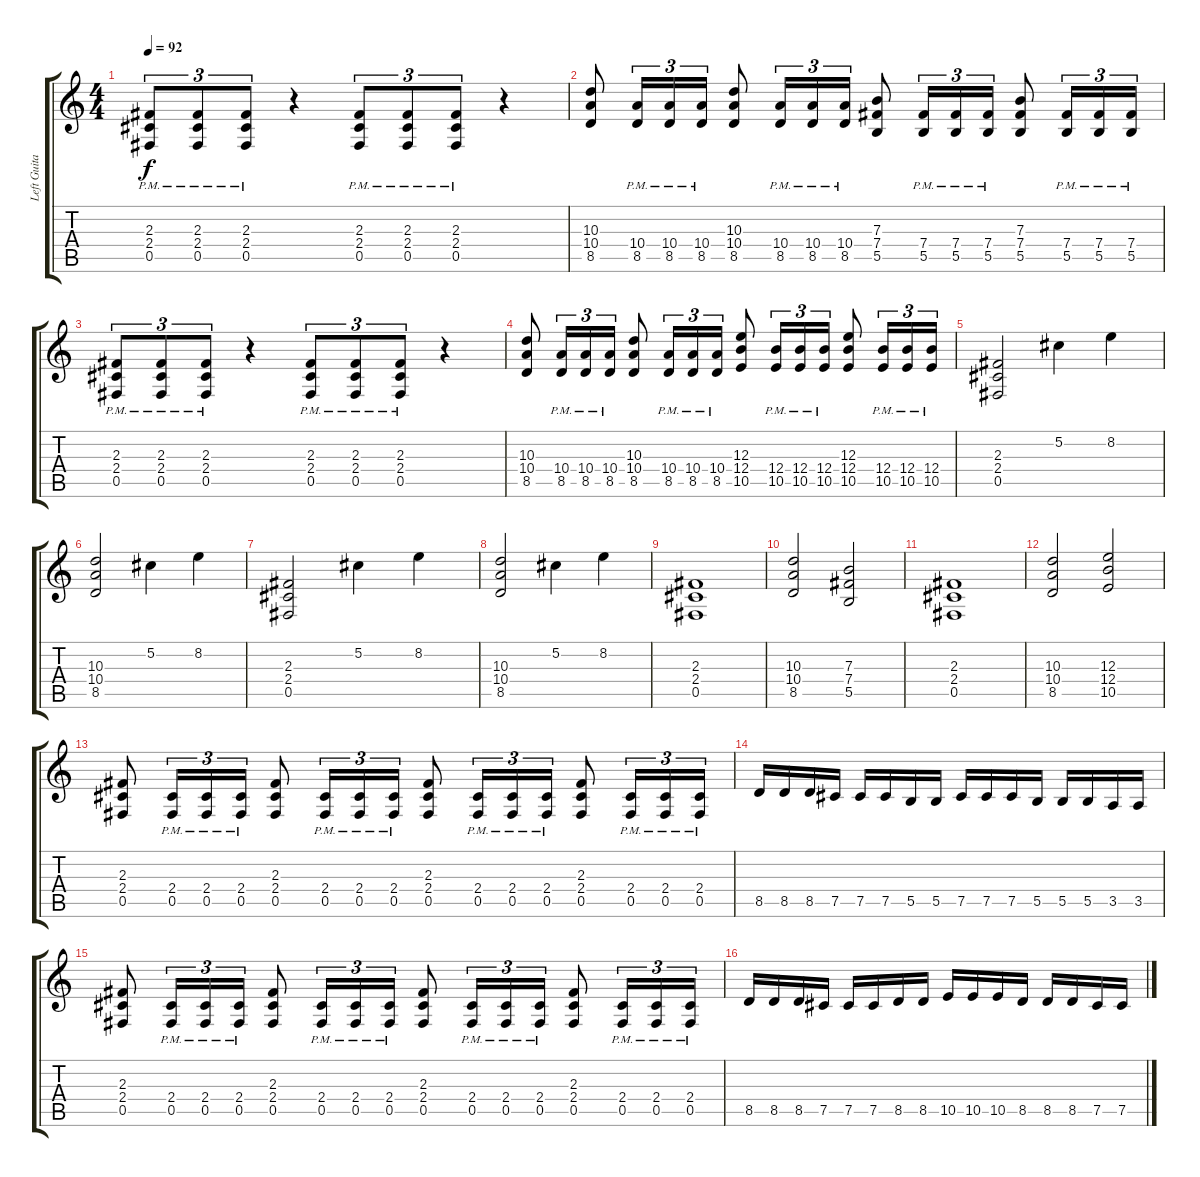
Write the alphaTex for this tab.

\track ("Left Guitar" "Left Guita") {instrument distortionguitar}
\staff {score tabs}
\tuning (Db4 Ab3 E3 B2 Gb2 B1) {hide}
\ts (4 4)
\tempo 92
\clef g2
\ks c
(2.3{pm} 2.4{pm} 0.5{pm}).8{tu (3 2) dy f} (2.3{pm} 2.4{pm} 0.5{pm}).8{tu (3 2)} (2.3{pm} 2.4{pm} 0.5{pm}).8{tu (3 2)} r.4 (2.3{pm} 2.4{pm} 0.5{pm}).8{tu (3 2)} (2.3{pm} 2.4{pm} 0.5{pm}).8{tu (3 2)} (2.3{pm} 2.4{pm} 0.5{pm}).8{tu (3 2)} r.4 |
(10.3 10.4 8.5).8 (10.4{pm} 8.5{pm}).16{tu (3 2)} (10.4{pm} 8.5{pm}).16{tu (3 2)} (10.4{pm} 8.5{pm}).16{tu (3 2)} (10.3 10.4 8.5).8 (10.4{pm} 8.5{pm}).16{tu (3 2)} (10.4{pm} 8.5{pm}).16{tu (3 2)} (10.4{pm} 8.5{pm}).16{tu (3 2)} (7.3 7.4 5.5).8 (7.4{pm} 5.5{pm}).16{tu (3 2)} (7.4{pm} 5.5{pm}).16{tu (3 2)} (7.4{pm} 5.5{pm}).16{tu (3 2)} (7.3 7.4 5.5).8 (7.4{pm} 5.5{pm}).16{tu (3 2)} (7.4{pm} 5.5{pm}).16{tu (3 2)} (7.4{pm} 5.5{pm}).16{tu (3 2)} |
(2.3{pm} 2.4{pm} 0.5{pm}).8{tu (3 2)} (2.3{pm} 2.4{pm} 0.5{pm}).8{tu (3 2)} (2.3{pm} 2.4{pm} 0.5{pm}).8{tu (3 2)} r.4 (2.3{pm} 2.4{pm} 0.5{pm}).8{tu (3 2)} (2.3{pm} 2.4{pm} 0.5{pm}).8{tu (3 2)} (2.3{pm} 2.4{pm} 0.5{pm}).8{tu (3 2)} r.4 |
(10.3 10.4 8.5).8 (10.4{pm} 8.5{pm}).16{tu (3 2)} (10.4{pm} 8.5{pm}).16{tu (3 2)} (10.4{pm} 8.5{pm}).16{tu (3 2)} (10.3 10.4 8.5).8 (10.4{pm} 8.5{pm}).16{tu (3 2)} (10.4{pm} 8.5{pm}).16{tu (3 2)} (10.4{pm} 8.5{pm}).16{tu (3 2)} (12.3 12.4 10.5).8 (12.4{pm} 10.5{pm}).16{tu (3 2)} (12.4{pm} 10.5{pm}).16{tu (3 2)} (12.4{pm} 10.5{pm}).16{tu (3 2)} (12.3 12.4 10.5).8 (12.4{pm} 10.5{pm}).16{tu (3 2)} (12.4{pm} 10.5{pm}).16{tu (3 2)} (12.4{pm} 10.5{pm}).16{tu (3 2)} |
(2.3 2.4 0.5).2 5.2.4 8.2.4 |
(10.3 10.4 8.5).2 5.2.4 8.2.4 |
(2.3 2.4 0.5).2 5.2.4 8.2.4 |
(10.3 10.4 8.5).2 5.2.4 8.2.4 |
(2.3 2.4 0.5).1 |
(10.3 10.4 8.5).2 (7.3 7.4 5.5).2 |
(2.3 2.4 0.5).1 |
(10.3 10.4 8.5).2 (12.3 12.4 10.5).2 |
(2.3 2.4 0.5).8 (2.4{pm} 0.5{pm}).16{tu (3 2)} (2.4{pm} 0.5{pm}).16{tu (3 2)} (2.4{pm} 0.5{pm}).16{tu (3 2)} (2.3 2.4 0.5).8 (2.4{pm} 0.5{pm}).16{tu (3 2)} (2.4{pm} 0.5{pm}).16{tu (3 2)} (2.4{pm} 0.5{pm}).16{tu (3 2)} (2.3 2.4 0.5).8 (2.4{pm} 0.5{pm}).16{tu (3 2)} (2.4{pm} 0.5{pm}).16{tu (3 2)} (2.4{pm} 0.5{pm}).16{tu (3 2)} (2.3 2.4 0.5).8 (2.4{pm} 0.5{pm}).16{tu (3 2)} (2.4{pm} 0.5{pm}).16{tu (3 2)} (2.4{pm} 0.5{pm}).16{tu (3 2)} |
8.5.16 8.5.16 8.5.16 7.5.16 7.5.16 7.5.16 5.5.16 5.5.16 7.5.16 7.5.16 7.5.16 5.5.16 5.5.16 5.5.16 3.5.16 3.5.16 |
(2.3 2.4 0.5).8 (2.4{pm} 0.5{pm}).16{tu (3 2)} (2.4{pm} 0.5{pm}).16{tu (3 2)} (2.4{pm} 0.5{pm}).16{tu (3 2)} (2.3 2.4 0.5).8 (2.4{pm} 0.5{pm}).16{tu (3 2)} (2.4{pm} 0.5{pm}).16{tu (3 2)} (2.4{pm} 0.5{pm}).16{tu (3 2)} (2.3 2.4 0.5).8 (2.4{pm} 0.5{pm}).16{tu (3 2)} (2.4{pm} 0.5{pm}).16{tu (3 2)} (2.4{pm} 0.5{pm}).16{tu (3 2)} (2.3 2.4 0.5).8 (2.4{pm} 0.5{pm}).16{tu (3 2)} (2.4{pm} 0.5{pm}).16{tu (3 2)} (2.4{pm} 0.5{pm}).16{tu (3 2)} |
8.5.16 8.5.16 8.5.16 7.5.16 7.5.16 7.5.16 8.5.16 8.5.16 10.5.16 10.5.16 10.5.16 8.5.16 8.5.16 8.5.16 7.5.16 7.5.16
